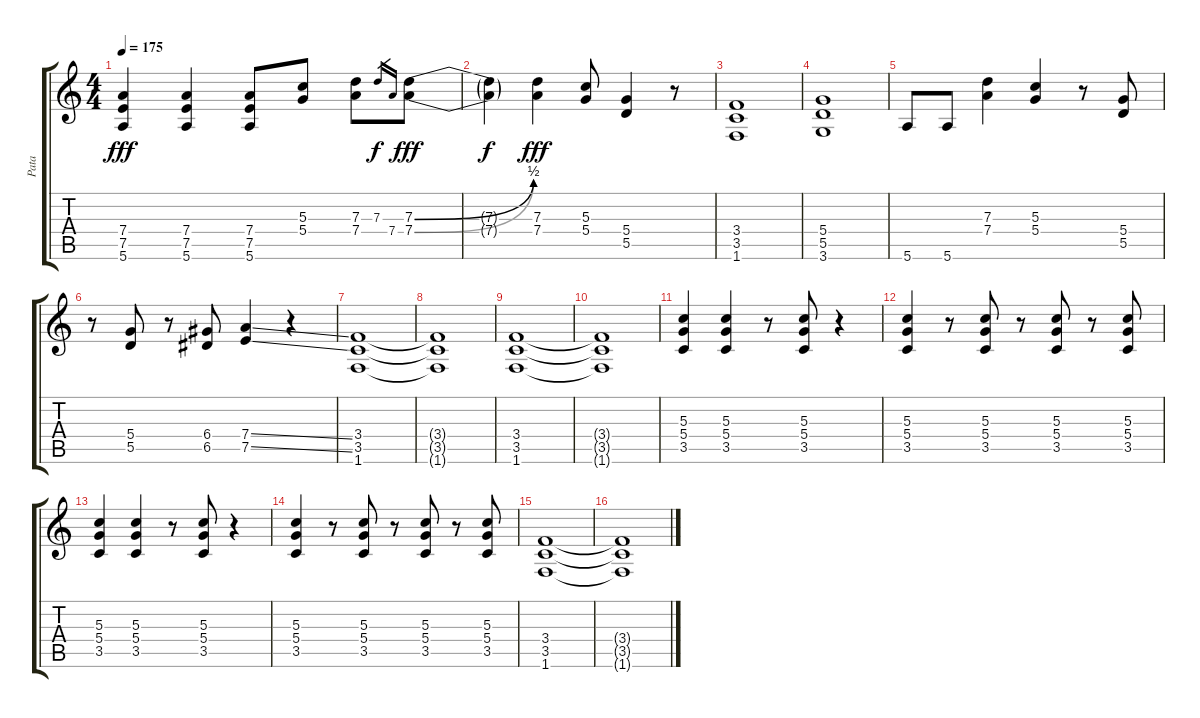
\track ("Pata" "Pata") {instrument distortionguitar}
\staff {score tabs}
\tuning (E4 B3 G3 D3 A2 E2) {hide}
\ts (4 4)
\tempo 175
\clef g2
\ks c
(7.4 7.5 5.6).4{dy fff} (7.4 7.5 5.6).4 (7.4 7.5 5.6).8 (5.3 5.4).8 (7.3 7.4).8 7.3.16{gr dy f} 7.4.16{gr} (7.3{be (bend 0 0 60 2)} 7.4{be (bend 0 0 60 2)}).8{dy fff} |
(7.3{t} 7.4{t}).4{dy f} (7.3 7.4).4{dy fff} (5.3 5.4).8 (5.4 5.5).4 r.8 |
(3.4 3.5 1.6).1 |
(5.4 5.5 3.6).1 |
5.6.8 5.6.8 (7.3 7.4).4 (5.3 5.4).4 r.8 (5.4 5.5).8 |
r.8 (5.4 5.5).8 r.8 (6.4 6.5).8 (7.4{ss} 7.5{ss}).4 r.4 |
(3.4 3.5 1.6).1 |
(3.4{t} 3.5{t} 1.6{t}).1 |
(3.4 3.5 1.6).1 |
(3.4{t} 3.5{t} 1.6{t}).1 |
(5.3 5.4 3.5).4 (5.3 5.4 3.5).4 r.8 (5.3 5.4 3.5).8 r.4 |
(5.3 5.4 3.5).4 r.8 (5.3 5.4 3.5).8 r.8 (5.3 5.4 3.5).8 r.8 (5.3 5.4 3.5).8 |
(5.3 5.4 3.5).4 (5.3 5.4 3.5).4 r.8 (5.3 5.4 3.5).8 r.4 |
(5.3 5.4 3.5).4 r.8 (5.3 5.4 3.5).8 r.8 (5.3 5.4 3.5).8 r.8 (5.3 5.4 3.5).8 |
(3.4 3.5 1.6).1 |
(3.4{t} 3.5{t} 1.6{t}).1
